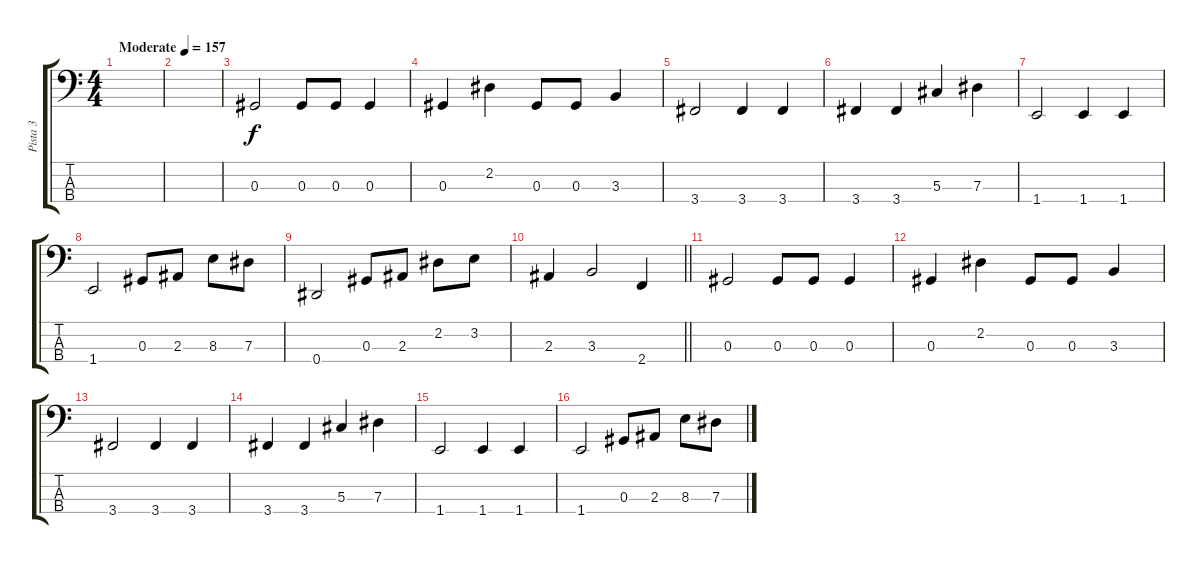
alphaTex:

\track ("Pista 3" "Pista 3") {instrument electricbasspick}
\staff {score tabs}
\tuning (Gb2 Db2 Ab1 Eb1) {hide}
\ts (4 4)
\tempo (157 "Moderate")
\clef f4
\ks c
|
|
0.3.2 0.3.8 0.3.8 0.3.4 |
0.3.4 2.2.4 0.3.8 0.3.8 3.3.4 |
3.4.2 3.4.4 3.4.4 |
3.4.4 3.4.4 5.3.4 7.3.4 |
1.4.2 1.4.4 1.4.4 |
1.4.2 0.3.8 2.3.8 8.3.8 7.3.8 |
0.4.2 0.3.8 2.3.8 2.2.8 3.2.8 |
\barLineRight lightlight
2.3.4 3.3.2 2.4.4 |
0.3.2 0.3.8 0.3.8 0.3.4 |
0.3.4 2.2.4 0.3.8 0.3.8 3.3.4 |
3.4.2 3.4.4 3.4.4 |
3.4.4 3.4.4 5.3.4 7.3.4 |
1.4.2 1.4.4 1.4.4 |
1.4.2 0.3.8 2.3.8 8.3.8 7.3.8
